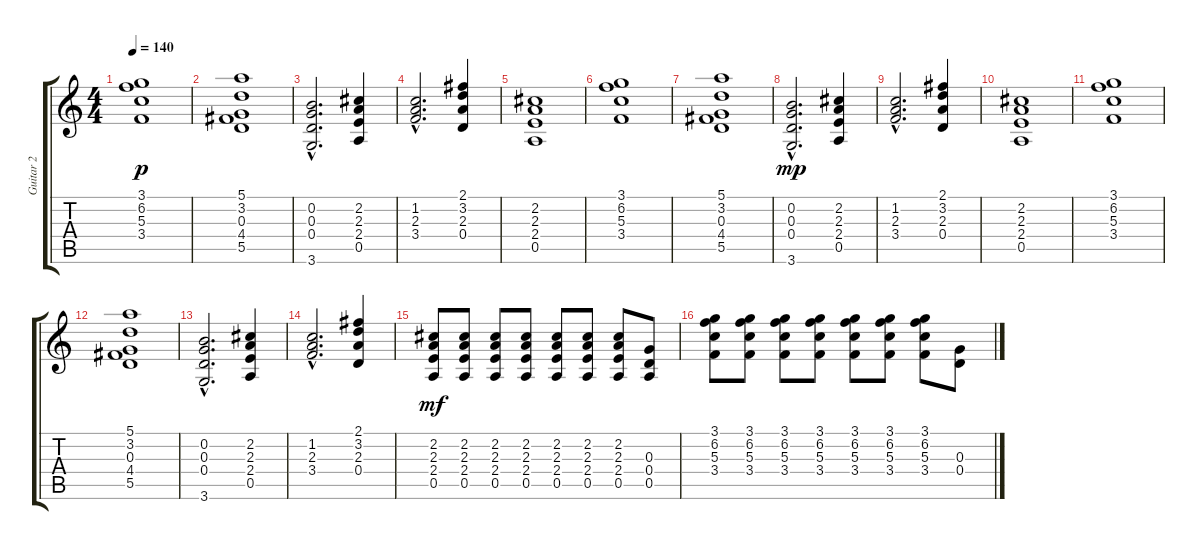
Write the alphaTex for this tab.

\track ("Guitar 2" "Guitar 2") {instrument overdrivenguitar}
\staff {score tabs}
\tuning (E4 B3 G3 D3 A2 E2) {hide}
\ts (4 4)
\tempo 140
\clef g2
\ks c
(3.1 6.2 5.3 3.4).1{dy p} |
(5.1 3.2 0.3 4.4 5.5).1 |
(0.2{hac} 0.3{hac} 0.4{hac} 3.6{hac}).2{d} (2.2 2.3 2.4 0.5).4 |
(1.2{hac} 2.3{hac} 3.4{hac}).2{d} (2.1 3.2 2.3 0.4).4 |
(2.2 2.3 2.4 0.5).1 |
(3.1 6.2 5.3 3.4).1 |
(5.1 3.2 0.3 4.4 5.5).1 |
(0.2{hac} 0.3{hac} 0.4{hac} 3.6{hac}).2{d dy mp} (2.2 2.3 2.4 0.5).4 |
(1.2{hac} 2.3{hac} 3.4{hac}).2{d} (2.1 3.2 2.3 0.4).4 |
(2.2 2.3 2.4 0.5).1 |
(3.1 6.2 5.3 3.4).1 |
(5.1 3.2 0.3 4.4 5.5).1 |
(0.2{hac} 0.3{hac} 0.4{hac} 3.6{hac}).2{d} (2.2 2.3 2.4 0.5).4 |
(1.2{hac} 2.3{hac} 3.4{hac}).2{d} (2.1 3.2 2.3 0.4).4 |
(2.2 2.3 2.4 0.5).8{dy mf} (2.2 2.3 2.4 0.5).8 (2.2 2.3 2.4 0.5).8 (2.2 2.3 2.4 0.5).8 (2.2 2.3 2.4 0.5).8 (2.2 2.3 2.4 0.5).8 (2.2 2.3 2.4 0.5).8 (0.3 0.4 0.5).8 |
(3.1 6.2 5.3 3.4).8 (3.1 6.2 5.3 3.4).8 (3.1 6.2 5.3 3.4).8 (3.1 6.2 5.3 3.4).8 (3.1 6.2 5.3 3.4).8 (3.1 6.2 5.3 3.4).8 (3.1 6.2 5.3 3.4).8 (0.3 0.4).8
